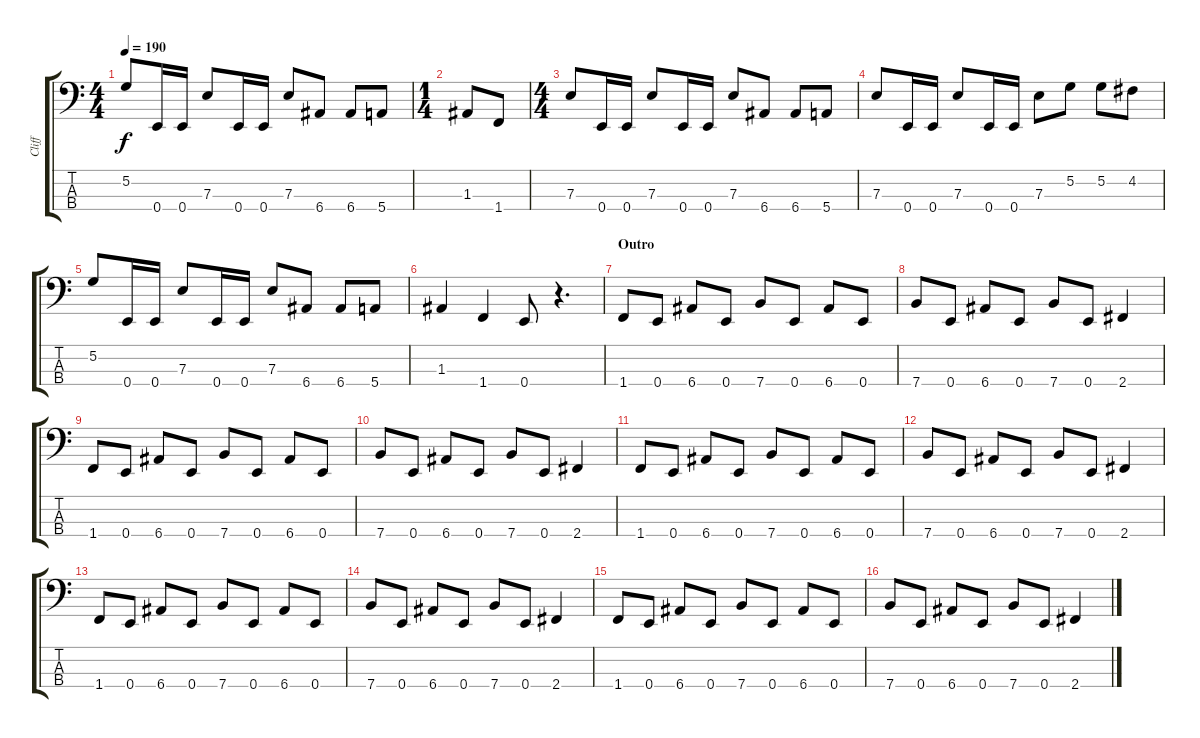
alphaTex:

\track ("Cliff" "Cliff") {instrument electricbassfinger}
\staff {score tabs}
\tuning (G2 D2 A1 E1) {hide}
\ts (4 4)
\tempo 190
\clef f4
\ks c
5.2.8{dy f} 0.4.16 0.4.16 7.3.8 0.4.16 0.4.16 7.3.8 6.4.8 6.4.8 5.4.8 |
\ts (1 4)
1.3.8 1.4.8 |
\ts (4 4)
7.3.8 0.4.16 0.4.16 7.3.8 0.4.16 0.4.16 7.3.8 6.4.8 6.4.8 5.4.8 |
7.3.8 0.4.16 0.4.16 7.3.8 0.4.16 0.4.16 7.3.8 5.2.8 5.2.8 4.2.8 |
5.2.8 0.4.16 0.4.16 7.3.8 0.4.16 0.4.16 7.3.8 6.4.8 6.4.8 5.4.8 |
1.3.4 1.4.4 0.4.8 r.4{d} |
\section ("" "Outro")
1.4.8 0.4.8 6.4.8 0.4.8 7.4.8 0.4.8 6.4.8 0.4.8 |
7.4.8 0.4.8 6.4.8 0.4.8 7.4.8 0.4.8 2.4.4 |
1.4.8 0.4.8 6.4.8 0.4.8 7.4.8 0.4.8 6.4.8 0.4.8 |
7.4.8 0.4.8 6.4.8 0.4.8 7.4.8 0.4.8 2.4.4 |
1.4.8 0.4.8 6.4.8 0.4.8 7.4.8 0.4.8 6.4.8 0.4.8 |
7.4.8 0.4.8 6.4.8 0.4.8 7.4.8 0.4.8 2.4.4 |
1.4.8 0.4.8 6.4.8 0.4.8 7.4.8 0.4.8 6.4.8 0.4.8 |
7.4.8 0.4.8 6.4.8 0.4.8 7.4.8 0.4.8 2.4.4 |
1.4.8 0.4.8 6.4.8 0.4.8 7.4.8 0.4.8 6.4.8 0.4.8 |
7.4.8 0.4.8 6.4.8 0.4.8 7.4.8 0.4.8 2.4.4
